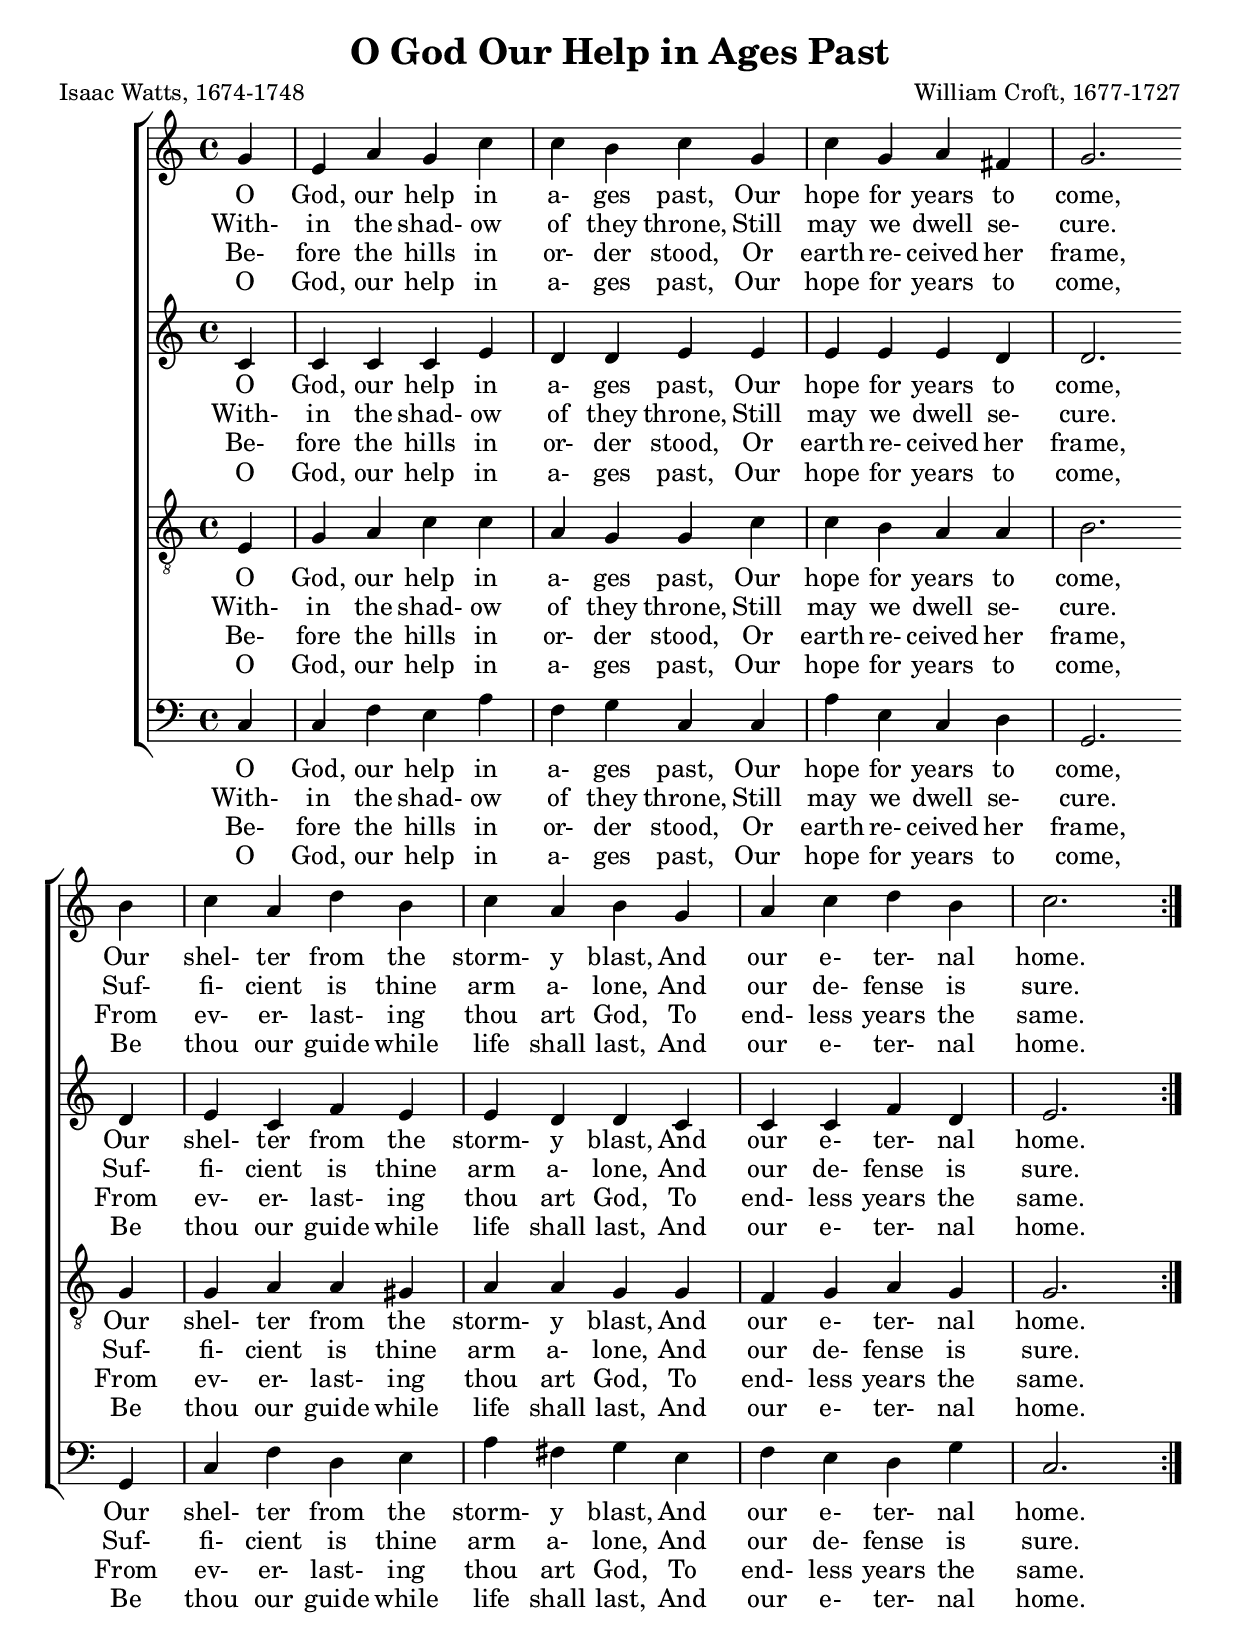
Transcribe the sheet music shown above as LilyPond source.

\version "2.19.80"
%\include "../include/merge-rests.ly"

\header {
  title = "O God Our Help in Ages Past"
  composer = "William Croft, 1677-1727"
  poet     = "Isaac Watts, 1674-1748"
}

\layout {
  ragged-last-bottom = ##f
%  system-count = 10
%  page-count = 2
}

global = {
  \key c \major
  \time 4/4
}

tempoMark = {
  \tempo 4=90
  \once \override Score.RehearsalMark.self-alignment-X = #LEFT
}

sop = \relative c'' {
  \global
  \repeat volta 4 {
    \partial 4 g4
    e4 a g c
    c4 b c g
    c4 g a fis
    g2. \bar "" \break b4
    c4 a d b
    c4 a b g
    a4 c d b
    c2.
  }
}

alt = \relative c' {
  \global
  \repeat volta 4 {
    \partial 4 c4
    c4 c c e
    d4 d e e
    e4 e e d
    d2. d4
    e4 c f e
    e4 d d c
    c4 c f d
    e2.
  }
}

ten = \relative c {
  \global
  \repeat volta 4 {
    \partial 4 e4
    g4 a c c
    a4 g g c
    c4 b a a
    b2. g4
    g4 a a gis
    a4 a g g
    f4 g a g
    g2.
  }
}

bas = \relative c {
  \global
  \repeat volta 4 {
    \partial 4 c4
    c4 f e a
    f4 g c, c
    a'4 e c d
    g,2. g4
    c4 f d e
    a4 fis g e
    f4 e d g
    c,2.
  }
}

verseOne = \lyricmode {
  O God, our help in a- ges past,
  Our hope for years to come,
  Our shel- ter from the storm- y blast,
  And our e- ter- nal home.
}

verseTwo = \lyricmode {
  With- in the shad- ow of they throne,
  Still may we dwell se- cure.
  Suf- fi- cient is thine arm a- lone,
  And our de- fense is sure.
}

verseThree = \lyricmode {
  Be- fore the hills in or- der stood,
  Or earth re- ceived her frame,
  From ev- er- last- ing thou art God,
  To end- less years the same.
}

verseFour = \lyricmode {
  O God, our help in a- ges past,
  Our hope for years to come,
  Be thou our guide while life shall last,
  And our e- ter- nal home.
}

\book {
  \score {
    \new ChoirStaff <<
      \new Voice = sop << \sop >>
      \new Lyrics \lyricsto sop \verseOne
      \new Lyrics \lyricsto sop \verseTwo
      \new Lyrics \lyricsto sop \verseThree
      \new Lyrics \lyricsto sop \verseFour
      \new Voice = alt << \alt >>
      \new Lyrics \lyricsto alt \verseOne
      \new Lyrics \lyricsto alt \verseTwo
      \new Lyrics \lyricsto alt \verseThree
      \new Lyrics \lyricsto alt \verseFour
      \new Voice = ten << \clef "G_8" \ten >>
      \new Lyrics \lyricsto ten \verseOne
      \new Lyrics \lyricsto ten \verseTwo
      \new Lyrics \lyricsto ten \verseThree
      \new Lyrics \lyricsto ten \verseFour
      \new Voice = bas << \clef F \bas >>
      \new Lyrics \lyricsto bas \verseOne
      \new Lyrics \lyricsto bas \verseTwo
      \new Lyrics \lyricsto bas \verseThree
      \new Lyrics \lyricsto bas \verseFour
    >>
    \layout {
      \context {
	\Staff
	\override DynamicText.direction = #UP
	\override DynamicText.staff-padding = #0
	\override DynamicLineSpanner.direction = #UP
      }
    }
  }
}
